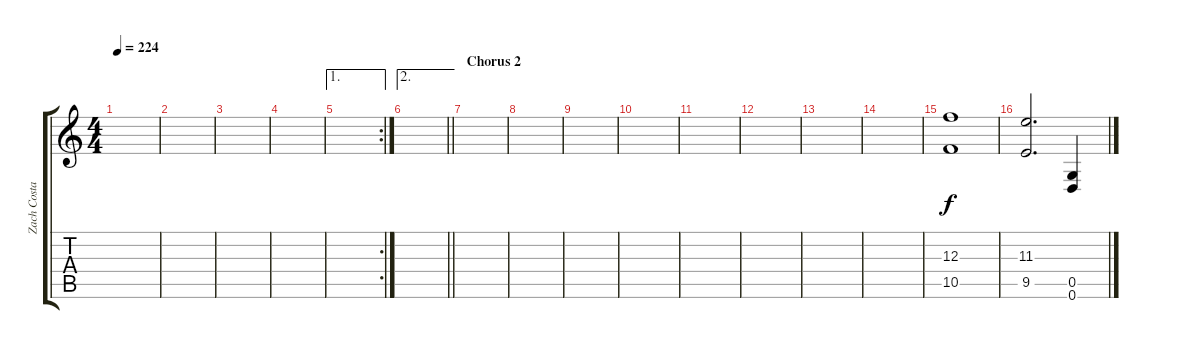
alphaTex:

\track ("Zach Costa" "Zach Costa") {instrument distortionguitar}
\staff {score tabs}
\tuning (D4 A3 F3 C3 G2 D2) {hide}
\ts (4 4)
\tempo 224
\clef g2
\ks c
|
|
|
|
\ae 1
\rc 2
|
\ae 2
\barLineRight lightlight
|
\section ("" "Chorus 2")
|
|
|
|
|
|
|
|
(12.3 10.5).1 |
(11.3 9.5).2{d} (0.5 0.6).4
